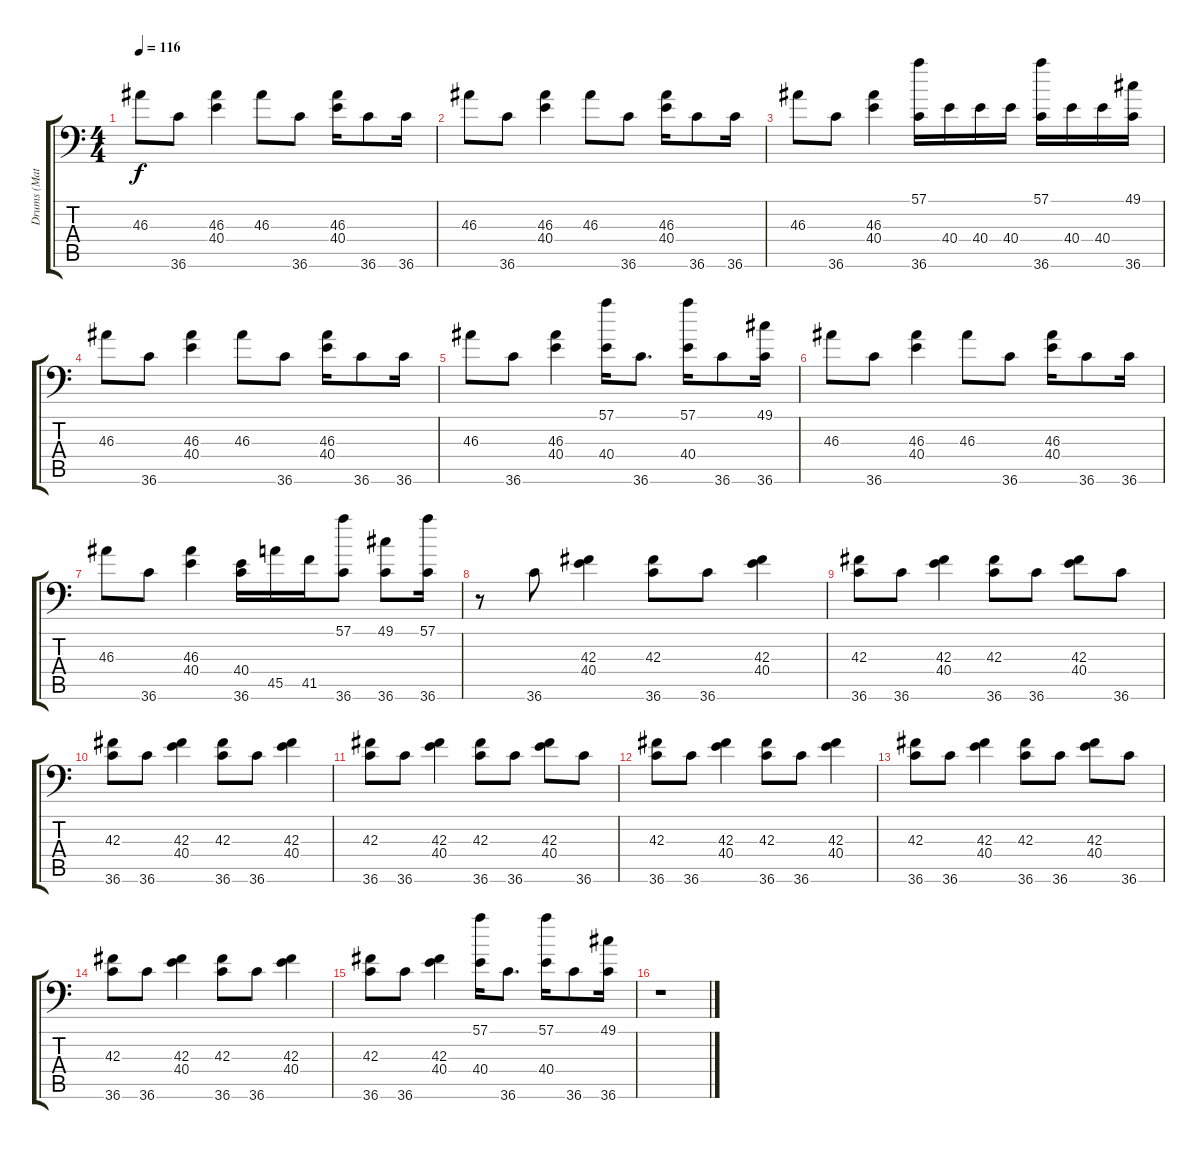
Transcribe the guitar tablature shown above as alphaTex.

\track ("Drums (Matt)" "Drums (Mat") {instrument acousticgrandpiano}
\staff {score tabs}
\tuning (C-1 C-1 C-1 C-1 C-1 C-1) {hide}
\ts (4 4)
\tempo 116
\clef f4
\ks c
46.3.8{dy f} 36.6.8 (46.3 40.4).4 46.3.8 36.6.8 (46.3 40.4).16 36.6.8 36.6.16 |
46.3.8 36.6.8 (46.3 40.4).4 46.3.8 36.6.8 (46.3 40.4).16 36.6.8 36.6.16 |
46.3.8 36.6.8 (46.3 40.4).4 (57.1 36.6).16 40.4.16 40.4.16 40.4.16 (57.1 36.6).16 40.4.16 40.4.16 (49.1 36.6).16 |
46.3.8 36.6.8 (46.3 40.4).4 46.3.8 36.6.8 (46.3 40.4).16 36.6.8 36.6.16 |
46.3.8 36.6.8 (46.3 40.4).4 (57.1 40.4).16 36.6.8{d} (57.1 40.4).16 36.6.8 (49.1 36.6).16 |
46.3.8 36.6.8 (46.3 40.4).4 46.3.8 36.6.8 (46.3 40.4).16 36.6.8 36.6.16 |
46.3.8 36.6.8 (46.3 40.4).4 (40.4 36.6).16 45.5.16 41.5.16 (57.1 36.6).8 (49.1 36.6).8 (57.1 36.6).16 |
r.8 36.6.8 (42.3 40.4).4 (42.3 36.6).8 36.6.8 (42.3 40.4).4 |
(42.3 36.6).8 36.6.8 (42.3 40.4).4 (42.3 36.6).8 36.6.8 (42.3 40.4).8 36.6.8 |
(42.3 36.6).8 36.6.8 (42.3 40.4).4 (42.3 36.6).8 36.6.8 (42.3 40.4).4 |
(42.3 36.6).8 36.6.8 (42.3 40.4).4 (42.3 36.6).8 36.6.8 (42.3 40.4).8 36.6.8 |
(42.3 36.6).8 36.6.8 (42.3 40.4).4 (42.3 36.6).8 36.6.8 (42.3 40.4).4 |
(42.3 36.6).8 36.6.8 (42.3 40.4).4 (42.3 36.6).8 36.6.8 (42.3 40.4).8 36.6.8 |
(42.3 36.6).8 36.6.8 (42.3 40.4).4 (42.3 36.6).8 36.6.8 (42.3 40.4).4 |
(42.3 36.6).8 36.6.8 (42.3 40.4).4 (57.1 40.4).16 36.6.8{d} (57.1 40.4).16 36.6.8 (49.1 36.6).16 |
r.1
